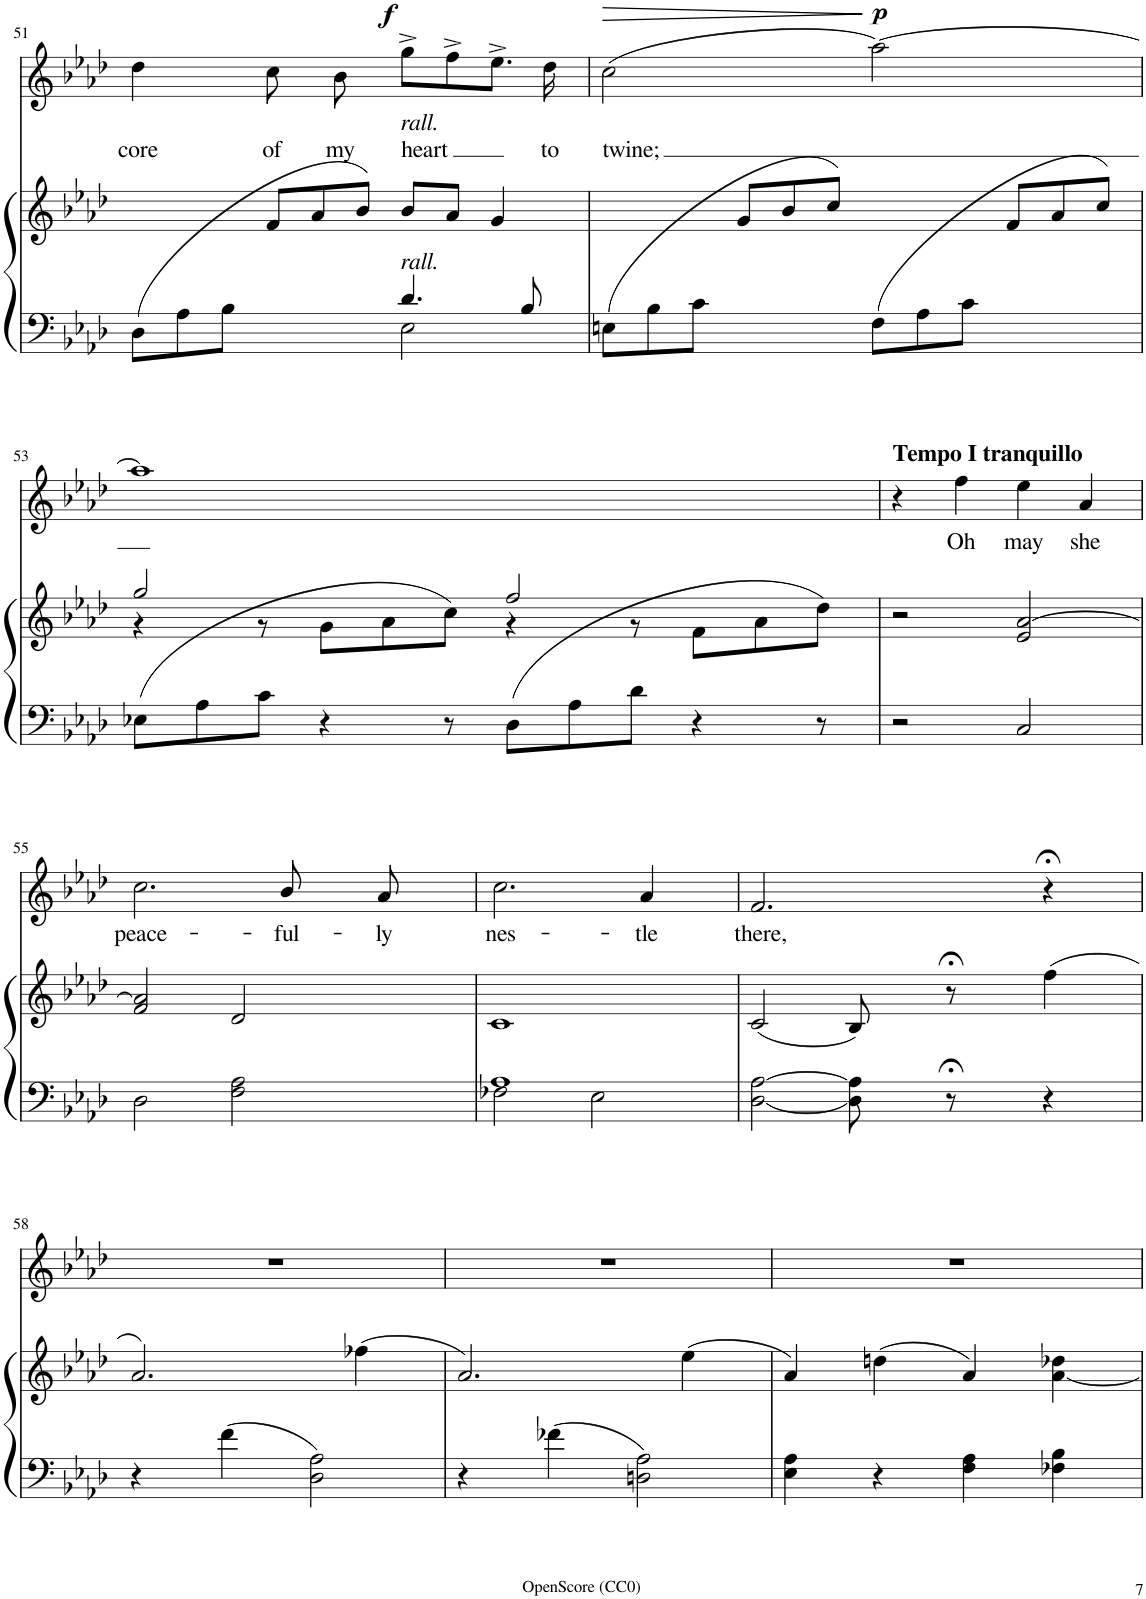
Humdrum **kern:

**kern	**kern	**kern	**text	**dynam
*part2	*part2	*part1	*part1	*part1
*staff3	*staff2	*staff1	*staff1	*staff1
*I"Piano	*	*I"Voice	*	*
*I'Pno	*	*	*	*
!!LO:PB:g=z
*clefF4	*clefG2	*clefG2	*	*
*k[b-e-a-d-]	*k[b-e-a-d-]	*k[b-e-a-d-]	*	*
*M12/8	*M12/8	*M12/8	*	*
*Xtuplet	*	*	*	*
=51	=51	=51	=51	=51
*^	*	*	*	*
*	*^	*	*	*	*
!	!	!	!	!	!LO:LY:b	!
(12D-\L	2ryy	2ryy	4ryy	4dd-\	core	.
12A-\	.	.	.	.	.	.
12B-\J	.	.	.	.	.	.
*	*	*	*Xtuplet	*	*	*
!	!	!	!	!	!LO:LY:b	!
2.ryy	.	.	12f/L	8cc\	of	.
.	.	.	12a-/	.	.	.
!	!	!	!	!	!LO:LY:b	!
.	.	.	.	8b-\	my	.
.	.	.	12b-/J)	.	.	.
!	!	!	!	!LO:TX:b:i:t=rall.	!	!
!	!	!	!LO:TX:b:i:t=rall.	!	!	!
!	!	!	!	!	!LO:LY:b	!LO:DY:a
.	4.d-/	2E-\	8b-/L	8gg^\L	heart	f
.	.	.	8a-/J	8ff^\	.	.
.	.	.	4g/	8.ee-^\J	.	.
.	8B-/	.	.	.	.	.
!	!	!	!	!	!LO:LY:b	!
.	.	.	.	16dd-\	to	.
*	*v	*v	*	*	*	*
=52	=52	=52	=52	=52	=52
!	!	!	!	!LO:LY:b	!LO:HP:b
(12En\L	1.ryy	4ryy	(2cc\	twine;	>
12B-\	.	.	.	.	.
12c\J	.	.	.	.	.
4ryy	.	12g/L	.	.	.
.	.	12b-/	.	.	.
.	.	12cc/J)	.	.	.
!	!	!	!	!	!LO:DY:n=1:a
(12F\L	.	4ryy	[2aa-\)	.	] p
12A-\	.	.	.	.	.
12c\J	.	.	.	.	.
2.ryy	.	12f/L	.	.	.
.	.	12a-/	.	.	.
.	.	12cc/J)	.	.	.
.	.	2ryy	2ryy	.	.
*v	*v	*	*	*	*
!!LO:LB:g=z
=53	=53	=53	=53	=53
*	*^	*	*	*
(12E-X\L	2gg/	4r	1aa-]	.	.
12A-\	.	.	.	.	.
12c\J	.	.	.	.	.
4r	.	12g\L	.	.	.
.	.	12a-\	.	.	.
.	.	(12cc\J	.	.	.
12D-\L	2ff/	4r	.	.	.
12A-\	.	.	.	.	.
12d-\J	.	.	.	.	.
4r	.	12f\L	.	.	.
.	.	12a-\	.	.	.
.	.	(12dd-\J	.	.	.
=54	=54	=54	=54	=54	=54
!	!	!	!LO:TX:a:B:t=Tempo I tranquillo	!	!
*	*v	*v	*	*	*
2r	2r	4r	.	.
!	!	!	!LO:LY:b	!
.	.	4ff\	Oh	.
!	!	!	!LO:LY:b	!
2C/	2e-/ [2a-/	4ee-\	may	.
!	!	!	!LO:LY:b	!
.	.	4a-/	she	.
!!LO:LB:g=z
=55	=55	=55	=55	=55
!	!	!	!LO:LY:b	!
2D-\	2f/ 2a-/]	2.cc\	peace-	.
2F\ 2A-\	2d-/	.	.	.
!	!	!	!LO:LY:b	!
.	.	8b-/	-ful-	.
!	!	!	!LO:LY:b	!
.	.	8a-/	-ly	.
=56	=56	=56	=56	=56
*^	*	*	*	*
!	!	!	!	!LO:LY:b	!
1A-	2F-X\	1c	2.cc\	nes-	.
.	2E-\	.	.	.	.
!	!	!	!	!LO:LY:b	!
.	.	.	4a-/	-tle	.
*v	*v	*	*	*	*
=57	=57	=57	=57	=57
!	!	!	!LO:LY:b	!
[2D-\ [2A-\	2c/	2.f/	there,	.
8D-\] 8A-\]	8B-/)	.	.	.
8r;<	8r;<	.	.	.
4r	(4ff\	4r;<	.	.
!!LO:LB:g=z
=58	=58	=58	=58	=58
!	!	!LO:TX:a:color=#FFFFFF:t=.	!	!
4r	2.a-/)	1.r	.	.
4f\	.	.	.	.
2D-\ 2A-\	.	.	.	.
.	(4ff-X\	.	.	.
2ryy	2ryy	.	.	.
=59	=59	=59	=59	=59
4r	2.a-/)	1.r	.	.
4f-X\	.	.	.	.
2Dn\ 2A-\	.	.	.	.
.	(4ee-\	.	.	.
2ryy	2ryy	.	.	.
=60	=60	=60	=60	=60
4E-\ 4A-\	4a-/)	1.r	.	.
4r	(4ddn\	.	.	.
4F\ 4A-\	4a-/)	.	.	.
4F-X\ 4B-\	[4a-\ 4dd-X\	.	.	.
2ryy	2ryy	.	.	.
=	=	=	=	=
*-	*-	*-	*-	*-
